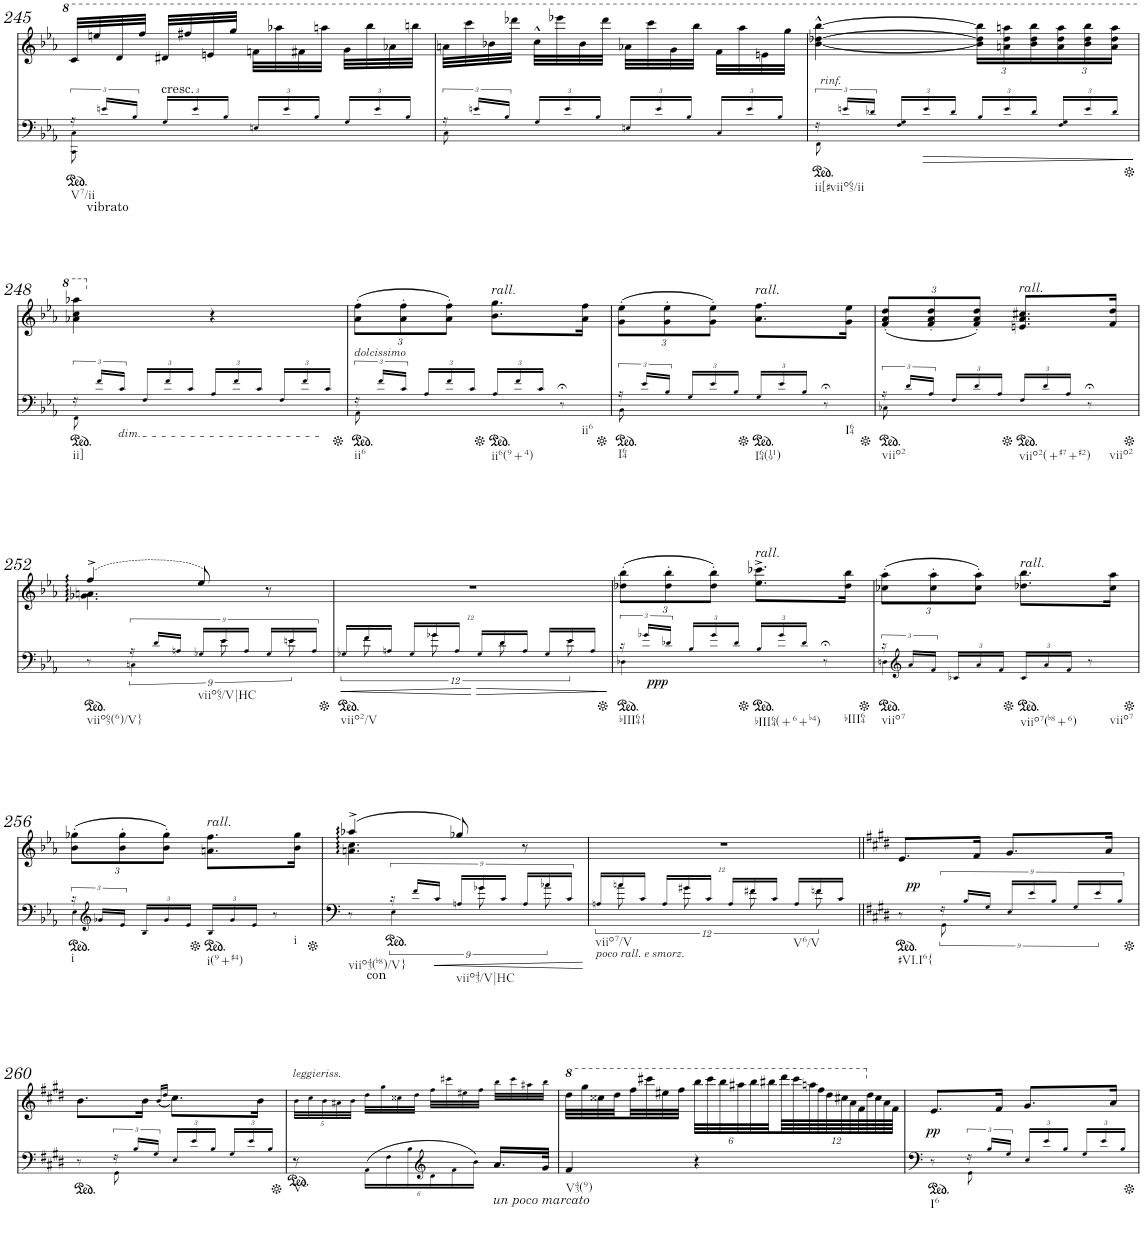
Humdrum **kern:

**kern	**kern	**dynam
*part1	*part1	*part1
*staff2	*staff1	*staff1/2
*I"Piano	*	*
*I'Pno.	*	*
!!LO:PB:g=z
*clefF4	*clefF4	*
*k[b-e-a-]	*k[b-e-a-]	*
*M2/4	*M2/4	*
=245	=245	=245
*^	*	*
!LO:TX:b:t=V7/ii	!	!	!
24r	8CC!\ 8C!\	32cc/LLL	.
.	.	32eeen/	.
!LO:TX:b:t=vibrato	!	!	!
24en!/LL	.	.	.
.	.	32dd/	.
24B-!/JJ	.	.	.
.	.	32fff/JJJ	.
*Xbrackettup	*	*	*
!LO:TX:a:t=cresc.	!	!	!
24G!/LL	8ryy	32dd#X/LLL	.
.	.	32fff#X/	.
24e!/	.	.	.
.	.	32een/	.
24B-!/JJ	.	.	.
.	.	32ggg/JJJ	.
24En!/LL	4ryy	32ffn\LLL	.
.	.	32aaa-X\	.
24e!/	.	.	.
.	.	32ff#X\	.
24B-!/JJ	.	.	.
.	.	32aaan\JJJ	.
24G!/LL	.	32gg\LLL	.
.	.	32bbb-\	.
24e!/	.	.	.
.	.	32aa-X\	.
24B-!/JJ	.	.	.
.	.	32bbbn\JJJ	.
=246	=246	=246	=246
*brackettup	*	*	*
24r	8C!\	32aan\LLL	.
.	.	32cccc\	.
24en!/LL	.	.	.
.	.	32bb-X\	.
24B-!/JJ	.	.	.
.	.	32dddd-X\JJJ	.
*Xbrackettup	*	*	*
24G!/LL	8ryy	32ccc^^\LLL	.
.	.	32eeee-X\	.
24e!/	.	.	.
.	.	32bb-\	.
24B-!/JJ	.	.	.
.	.	32dddd-\JJJ	.
24En!/LL	4ryy	32aa-X\LLL	.
.	.	32cccc\	.
24e!/	.	.	.
.	.	32gg\	.
24B-!/JJ	.	.	.
.	.	32bbb-\JJJ	.
24C!/LL	.	32ff\LLL	.
.	.	32aaa-\	.
24e!/	.	.	.
.	.	32een\	.
24B-!/JJ	.	.	.
.	.	32ggg\JJJ	.
=247	=247	=247	=247
*brackettup	*	*	*
!LO:TX:b:t=ii[#viio65/ii	!	!	!
!	!	!	!LO:DY:b
24r	8FF!\	[4bb-\^^ [4ddd-X\^^ [4bbb-\^^	other-dynamics
24en!/LL	.	.	.
24d-X!/JJ	.	.	.
*Xbrackettup	*	*	*
24F!/ 24G!/LL	8ryy	.	.
24e!/	.	.	.
24d-!/JJ	.	.	.
*	*	*Xbrackettup	*
24B-!/LL	4ryy	24bb-\] 24ddd-\] 24bbb-\]LL	.
24e!/	.	24aan\ 24ddd-\ 24aaan\	.
24d-!/JJ	.	24bb-\ 24ddd-\ 24bbb-\	.
24F!/ 24G!/LL	.	24aa\ 24ddd-\ 24aaa\	.
24e!/	.	24bb-\ 24ddd-\ 24bbb-\	.
24d-!/JJ	.	24aa\ 24ddd-\ 24aaa\JJ	.
!!LO:LB:g=z
=248	=248	=248	=248
*brackettup	*	*	*
!LO:TX:b:t=ii]	!	!	!
24r	8FF!\	4aa-X\ 4ccc\ 4aaa-X\	.
24f!/LL	.	.	.
!LO:TX:b:i:t=dim.	!	!	!
24c!/JJ	.	.	.
*Xbrackettup	*	*	*
24F!/LL	8ryy	.	.
24f!/	.	.	.
24c!/JJ	.	.	.
24A-!/LL	4ryy	4r	.
24f!/	.	.	.
24c!/JJ	.	.	.
24F!/LL	.	.	.
24f!/	.	.	.
24c!/JJ	.	.	.
=249	=249	=249	=249
*brackettup	*	*	*
!	!	!LO:TX:b:i:t=dolcissimo	!
!LO:TX:b:t=ii6	!	!	!
24r	8AA-!\	(12a-\' 12ff\'L	.
24f!/LL	.	.	.
24c!/JJ	.	12a-\' 12ff\'	.
*Xbrackettup	*	*	*
24A-!/LL	8ryy	.	.
24f!/	.	12a-\' 12ff\'J)	.
24c!/JJ	.	.	.
!	!	!LO:TX:a:i:t=rall.	!
!LO:TX:b:t=ii6(9+4)	!	!	!
24A-!/LL	4ryy	8.b-\ 8.gg\L	.
24f!/	.	.	.
24c!/JJ	.	.	.
!LO:TX:b:t=ii6	!	!	!
8r;<	.	.	.
.	.	16a-\ 16ff\Jk	.
=250	=250	=250	=250
*brackettup	*	*	*
!LO:TX:b:t=I64	!	!	!
24r	8BB-!\	(12g\' 12ee-\'L	.
24e-!/LL	.	.	.
24B-!/JJ	.	12g\' 12ee-\'	.
*Xbrackettup	*	*	*
24G!/LL	8ryy	.	.
24e-!/	.	12g\' 12ee-\'J)	.
24B-!/JJ	.	.	.
!	!	!LO:TX:a:i:t=rall.	!
!LO:TX:b:t=I64(119)	!	!	!
24G!/LL	4ryy	8.a-\ 8.ff\L	.
24e-!/	.	.	.
24B-!/JJ	.	.	.
!LO:TX:b:t=I64	!	!	!
8r;<	.	.	.
.	.	16g\ 16ee-\Jk	.
=251	=251	=251	=251
*brackettup	*	*	*
!LO:TX:b:t=viio2	!	!	!
24r	8C-X!\	(12f/' 12a-/' 12dd/'L	.
24d!/LL	.	.	.
24A-!/JJ	.	12f/' 12a-/' 12dd/'	.
*Xbrackettup	*	*	*
24F!/LL	8ryy	.	.
24d!/	.	12f/' 12a-/' 12dd/'J)	.
24A-!/JJ	.	.	.
!	!	!LO:TX:a:i:t=rall.	!
!LO:TX:b:t=viio2(+#7+#2)	!	!	!
24F!/LL	4ryy	8.en/ 8.a-/ 8.cc#X/L	.
24d!/	.	.	.
24A-!/JJ	.	.	.
!LO:TX:b:t=viio2	!	!	!
8r;<	.	.	.
.	.	16f/ 16dd/Jk	.
!!LO:LB:g=z
=252	=252	=252	=252
*	*	*^	*
!LO:TX:b:t=viio65(6)/V}	!	!	!	!
8r	8ryy	(4ff^/	4.g-X\ 4.an\	.
*brackettup	*	*	*	*
24r	6Cn!\	.	.	.
24d!/LL	.	.	.	.
24An!/JJ	.	.	.	.
!LO:TX:b:t=viio65/V|HC	!	!	!	!
24G-X!/LL	.	8ee-/)	.	.
24e-!/	12e-!\	.	.	.
24A!/JJ	.	.	.	.
24G-!/LL	24ryy	8r	8ryy	.
24en!/	12e!\	.	.	.
24A!/JJ	.	.	.	.
=253	=253	=253	=253	=253
*Xbrackettup	*brackettup	*	*	*
!LO:TX:b:t=viio2/V	!	!	!	!
24G-X!/LL	24ryy	2r	2ryy	.
24f!/	12f!\	.	.	.
24An!/JJ	.	.	.	.
24G-!/LL	24ryy	.	.	.
24g-X!/	12g-!\	.	.	.
24A!/JJ	.	.	.	.
24G-!/LL	24ryy	.	.	.
24d!/	12d!\	.	.	.
24A!/JJ	.	.	.	.
24G-!/LL	24ryy	.	.	.
24e-!/	12e-!\	.	.	.
24A!/JJ	.	.	.	.
*	*	*v	*v	*
=254	=254	=254	=254
!LO:TX:b:t=bIII64{	!	!	!
24r	4D-X!\	(12dd-X\' 12bb-\'L	.
!	!	!	!LO:DY:b=2
24g-X!/LL	.	.	ppp
24d-X!/JJ	.	12dd-\' 12bb-\'	.
*Xbrackettup	*	*	*
24B-!/LL	.	.	.
24g-!/	.	12dd-\' 12bb-\'J)	.
24d-!/JJ	.	.	.
!	!	!LO:TX:a:i:t=rall.	!
!LO:TX:b:t=bIII64(+6+b4)	!	!	!
24B-!/LL	4ryy	8.ee-\^ 8.ccc-X\^L	.
24g-!/	.	.	.
24d-!/JJ	.	.	.
!LO:TX:b:t=bIII64	!	!	!
8r;<	.	.	.
.	.	16dd-\ 16bb-\Jk	.
=255	=255	=255	=255
*brackettup	*	*	*
!LO:TX:b:t=viio7	!	!	!
24r	4Dn!\	(12cc-X\' 12aa-\'L	.
*clefG2	*	*	*
24a-!/LL	.	.	.
24f!/JJ	.	12cc-\' 12aa-\'	.
*Xbrackettup	*	*	*
24c-X!/LL	.	.	.
24a-!/	.	12cc-\' 12aa-\'J)	.
24f!/JJ	.	.	.
!	!	!LO:TX:a:i:t=rall.	!
!LO:TX:b:t=viio7(b8+6)	!	!	!
24c-!/LL	4ryy	8.dd-X\ 8.bb-\L	.
24a-!/	.	.	.
24f!/JJ	.	.	.
!LO:TX:b:t=viio7	!	!	!
8r	.	.	.
.	.	16cc-\ 16aa-\Jk	.
!!LO:LB:g=z
=256	=256	=256	=256
*brackettup	*	*	*
!LO:TX:b:t=i	!	!	!
24r	4E-!\	(12b-\' 12gg-X\'L	.
*clefG2	*	*	*
24g-X!/LL	.	.	.
24e-!/JJ	.	12b-\' 12gg-\'	.
*Xbrackettup	*	*	*
24B-!/LL	.	.	.
24g-!/	.	12b-\' 12gg-\'J)	.
24e-!/JJ	.	.	.
!	!	!LO:TX:a:i:t=rall.	!
!LO:TX:b:t=i(9+#4)	!	!	!
24B-!/LL	4ryy	8.an\ 8.ff\L	.
24g-!/	.	.	.
24e-!/JJ	.	.	.
!LO:TX:b:t=i	!	!	!
8r	.	.	.
.	.	16b-\ 16gg-\Jk	.
=257	=257	=257	=257
*	*	*^	*
!LO:TX:b:t=viio43(b8)/V}	!	!	!	!
8r	8ryy	(4aa-X^/	4.an\ 4.cc\	.
*brackettup	*	*	*	*
!LO:TX:b:t=con	!	!	!	!
24r	6E-!\	.	.	.
24f!/LL	.	.	.	.
24c!/JJ	.	.	.	.
!LO:TX:b:t=viio43/V|HC	!	!	!	!
24An!/LL	.	8gg-X/)	.	.
24g-X!/	12g-!\	.	.	.
24c!/JJ	.	.	.	.
24A!/LL	24ryy	8r	8ryy	.
24a-!/	12a-X!\	.	.	.
24c!/JJ	.	.	.	.
*	*	*v	*v	*
=258	=258	=258	=258
*Xbrackettup	*brackettup	*	*
!LO:TX:b:i:t=poco rall. e smorz.	!	!	!
!LO:TX:b:t=viio7/V	!	!	!
24An!/LL	24ryy	2r	.
24an!/	12a!\	.	.
24c!/JJ	.	.	.
24A!/LL	24ryy	.	.
24g#X!/	12g#!\	.	.
24c!/JJ	.	.	.
24A!/LL	24ryy	.	.
24f#X!/	12f#!\	.	.
24c!/JJ	.	.	.
!LO:TX:b:t=V6/V	!	!	!
24A!/LL	24ryy	.	.
24fn!/	12f!\	.	.
24c!/JJ	.	.	.
=259||	=259||	=259||	=259||
*k[f#c#g#d#]	*	*k[f#c#g#d#]	*
!LO:TX:b:t=#VI.I6{	!	!	!
!	!	!	!LO:DY:b
8r	8ryy	8.e/L	pp
24r	12GG#!\	.	.
24B!/LL	.	.	.
.	.	16f#/Jk	.
24G#!/JJ	12ryy	.	.
24E!/LL	.	8.g#/L	.
24e!/	12ryy	.	.
24B!/JJ	.	.	.
24G#!/LL	24ryy	.	.
24e!/	12ryy	.	.
.	.	16a/Jk	.
24B!/JJ	.	.	.
!!LO:LB:g=z
=260	=260	=260	=260
8r	8ryy	8.b\L	.
24r	8GG#!\	.	.
24B!/LL	.	.	.
.	.	16b\Jk	.
24G#!/JJ	.	.	.
.	.	(16qb/LL	.
.	.	16qdd#/JJ	.
*Xbrackettup	*	*	*
24E!/LL	8ryy	8.cc#\L)	.
24e!/	.	.	.
24B!/JJ	.	.	.
24G#!/LL	8ryy	.	.
24e!/	.	.	.
.	.	16b\Jk	.
24B!/JJ	.	.	.
*v	*v	*	*
=261	=261	=261
!	!LO:TX:a:i:t=leggieriss.	!
!LO:TX:b:t=V2	!	!
8r	40b!\LLL	.
.	40cc#!\	.
.	40b!\	.
.	40a#X!\	.
.	40b!\JJJ	.
24AA!\LL	32dd#!\LLL	.
.	32gg#!\	.
24F#!\	.	.
.	32cc##X!\	.
24B!\	.	.
.	32dd#!\JJJ	.
*clefG2	*	*
24d#!\	32ff#!\LLL	.
.	32ccc#X!\	.
24f#!\	.	.
.	32ee#X!\	.
24b!\JJ	.	.
.	32ff#!\JJJ	.
!LO:TX:b:i:t=un poco marcato	!	!
16.a/LL	32bb!\LLL	.
.	32ccc#!\	.
.	32aa#X!\	.
32g#/JJk	32bb!\JJJ	.
=262	=262	=262
*	*8va	*
!LO:TX:b:t=V43(9)	!	!
4f#/	32ddd#\LLL	.
.	32ggg#\	.
.	32ccc##X\	.
.	32ddd#\	.
.	32fff#\	.
.	32cccc#X\	.
.	32eee#X\	.
.	32fff#\JJJ	.
4r	48bbb\LLL	.
.	48cccc#\	.
.	48bbb\	.
.	48aaa#X\	.
.	48bbb\	.
.	48bbb#X\	.
.	96dddd#\L	.
.	96cccc#\	.
.	96aaan\	.
.	96fff#\	.
.	96ddd#\	.
.	96ccc#X\	.
.	96aa\	.
.	96ff#\	.
*	*X8va	*
.	96dd#\	.
.	96cc#\	.
.	96a\	.
.	96f#\JJJJ	.
=263	=263	=263
*^	*	*
!LO:TX:b:t=I6	!	!	!
!	!	!	!LO:DY:b
8r	8ryy	8.e/L	pp
*brackettup	*	*	*
24r	8GG#!\	.	.
24B!/LL	.	.	.
.	.	16f#/Jk	.
24G#!/JJ	.	.	.
*Xbrackettup	*	*	*
24E!/LL	8ryy	8.g#/L	.
24e!/	.	.	.
24B!/JJ	.	.	.
24G#!/LL	8ryy	.	.
24e!/	.	.	.
.	.	16a/Jk	.
24B!/JJ	.	.	.
*v	*v	*	*
=	=	=
*-	*-	*-
